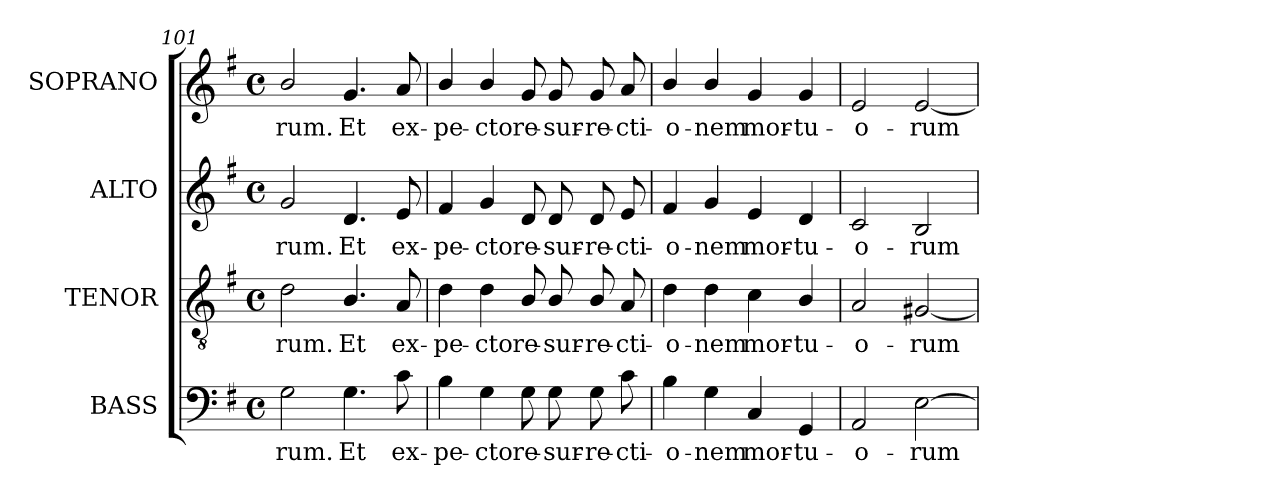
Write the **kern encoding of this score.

**kern	**text	**kern	**text	**kern	**text	**kern	**text
*part4	*part4	*part3	*part3	*part2	*part2	*part1	*part1
*staff4	*staff4	*staff3	*staff3	*staff2	*staff2	*staff1	*staff1
*I"BASS	*	*I"TENOR	*	*I"ALTO	*	*I"SOPRANO	*
*I'B.	*	*I'T.	*	*I'A.	*	*I'S.	*
!!LO:PB:g=z
*clefF4	*	*clefGv2	*	*clefG2	*	*clefG2	*
*	*	*ITrd7c12	*	*	*	*	*
*k[f#]	*	*k[f#]	*	*k[f#]	*	*k[f#]	*
*G:	*	*G:	*	*G:	*	*G:	*
*M4/4	*	*M4/4	*	*M4/4	*	*M4/4	*
*met(c)	*	*met(c)	*	*met(c)	*	*met(c)	*
=101	=101	=101	=101	=101	=101	=101	=101
!	!LO:LY:b:color=#000000	!	!	!	!	!	!
!	!	!	!LO:LY:b:color=#000000	!	!	!	!
!	!	!	!	!	!LO:LY:b:color=#000000	!	!
!	!	!	!	!	!	!	!LO:LY:b:color=#000000
2Gi\	-rum.	2Di\	-rum.	2gi/	-rum.	2bi/	-rum.
!	!LO:LY:b:color=#000000	!	!	!	!	!	!
!	!	!	!LO:LY:b:color=#000000	!	!	!	!
!	!	!	!	!	!LO:LY:b:color=#000000	!	!
!	!	!	!	!	!	!	!LO:LY:b:color=#000000
4.Gi\	Et	4.BBi/	Et	4.di/	Et	4.gi/	Et
!	!LO:LY:b:color=#000000	!	!	!	!	!	!
!	!	!	!LO:LY:b:color=#000000	!	!	!	!
!	!	!	!	!	!LO:LY:b:color=#000000	!	!
!	!	!	!	!	!	!	!LO:LY:b:color=#000000
8ci\	ex-	8AAi/	ex-	8ei/	ex-	8ai/	ex-
=102	=102	=102	=102	=102	=102	=102	=102
!	!LO:LY:b:color=#000000	!	!	!	!	!	!
!	!	!	!LO:LY:b:color=#000000	!	!	!	!
!	!	!	!	!	!LO:LY:b:color=#000000	!	!
!	!	!	!	!	!	!	!LO:LY:b:color=#000000
4Bi\	-pe-	4Di\	-pe-	4f#i/	-pe-	4bi/	-pe-
!	!LO:LY:b:color=#000000	!	!	!	!	!	!
!	!	!	!LO:LY:b:color=#000000	!	!	!	!
!	!	!	!	!	!LO:LY:b:color=#000000	!	!
!	!	!	!	!	!	!	!LO:LY:b:color=#000000
4Gi\	-cto	4Di\	-cto	4gi/	-cto	4bi/	-cto
!	!LO:LY:b:color=#000000	!	!	!	!	!	!
!	!	!	!LO:LY:b:color=#000000	!	!	!	!
!	!	!	!	!	!LO:LY:b:color=#000000	!	!
!	!	!	!	!	!	!	!LO:LY:b:color=#000000
8Gi\	re-	8BBi/	re-	8di/	re-	8gi/	re-
!	!LO:LY:b:color=#000000	!	!	!	!	!	!
!	!	!	!LO:LY:b:color=#000000	!	!	!	!
!	!	!	!	!	!LO:LY:b:color=#000000	!	!
!	!	!	!	!	!	!	!LO:LY:b:color=#000000
8Gi\	-sur-	8BBi/	-sur-	8di/	-sur-	8gi/	-sur-
!	!LO:LY:b:color=#000000	!	!	!	!	!	!
!	!	!	!LO:LY:b:color=#000000	!	!	!	!
!	!	!	!	!	!LO:LY:b:color=#000000	!	!
!	!	!	!	!	!	!	!LO:LY:b:color=#000000
8Gi\	-re-	8BBi/	-re-	8di/	-re-	8gi/	-re-
!	!LO:LY:b:color=#000000	!	!	!	!	!	!
!	!	!	!LO:LY:b:color=#000000	!	!	!	!
!	!	!	!	!	!LO:LY:b:color=#000000	!	!
!	!	!	!	!	!	!	!LO:LY:b:color=#000000
8ci\	-cti-	8AAi/	-cti-	8ei/	-cti-	8ai/	-cti-
=103	=103	=103	=103	=103	=103	=103	=103
!	!LO:LY:b:color=#000000	!	!	!	!	!	!
!	!	!	!LO:LY:b:color=#000000	!	!	!	!
!	!	!	!	!	!LO:LY:b:color=#000000	!	!
!	!	!	!	!	!	!	!LO:LY:b:color=#000000
4Bi\	-o-	4Di\	-o-	4f#i/	-o-	4bi/	-o-
!	!LO:LY:b:color=#000000	!	!	!	!	!	!
!	!	!	!LO:LY:b:color=#000000	!	!	!	!
!	!	!	!	!	!LO:LY:b:color=#000000	!	!
!	!	!	!	!	!	!	!LO:LY:b:color=#000000
4Gi\	-nem	4Di\	-nem	4gi/	-nem	4bi/	-nem
!	!LO:LY:b:color=#000000	!	!	!	!	!	!
!	!	!	!LO:LY:b:color=#000000	!	!	!	!
!	!	!	!	!	!LO:LY:b:color=#000000	!	!
!	!	!	!	!	!	!	!LO:LY:b:color=#000000
4Ci/	mor-	4Ci\	mor-	4ei/	mor-	4gi/	mor-
!	!LO:LY:b:color=#000000	!	!	!	!	!	!
!	!	!	!LO:LY:b:color=#000000	!	!	!	!
!	!	!	!	!	!LO:LY:b:color=#000000	!	!
!	!	!	!	!	!	!	!LO:LY:b:color=#000000
4GGi/	-tu-	4BBi/	-tu-	4di/	-tu-	4gi/	-tu-
=104	=104	=104	=104	=104	=104	=104	=104
!	!LO:LY:b:color=#000000	!	!	!	!	!	!
!	!	!	!LO:LY:b:color=#000000	!	!	!	!
!	!	!	!	!	!LO:LY:b:color=#000000	!	!
!	!	!	!	!	!	!	!LO:LY:b:color=#000000
2AAi/	-o-	2AAi/	-o-	2ci/	-o-	2ei/	-o-
!	!LO:LY:b:color=#000000	!	!	!	!	!	!
!	!	!	!LO:LY:b:color=#000000	!	!	!	!
!	!	!	!	!	!LO:LY:b:color=#000000	!	!
!	!	!	!	!	!	!	!LO:LY:b:color=#000000
[2Ei\	-rum	[2GG#Xi/	-rum	2Bi/	-rum	[2ei/	-rum
=	=	=	=	=	=	=	=
*-	*-	*-	*-	*-	*-	*-	*-
